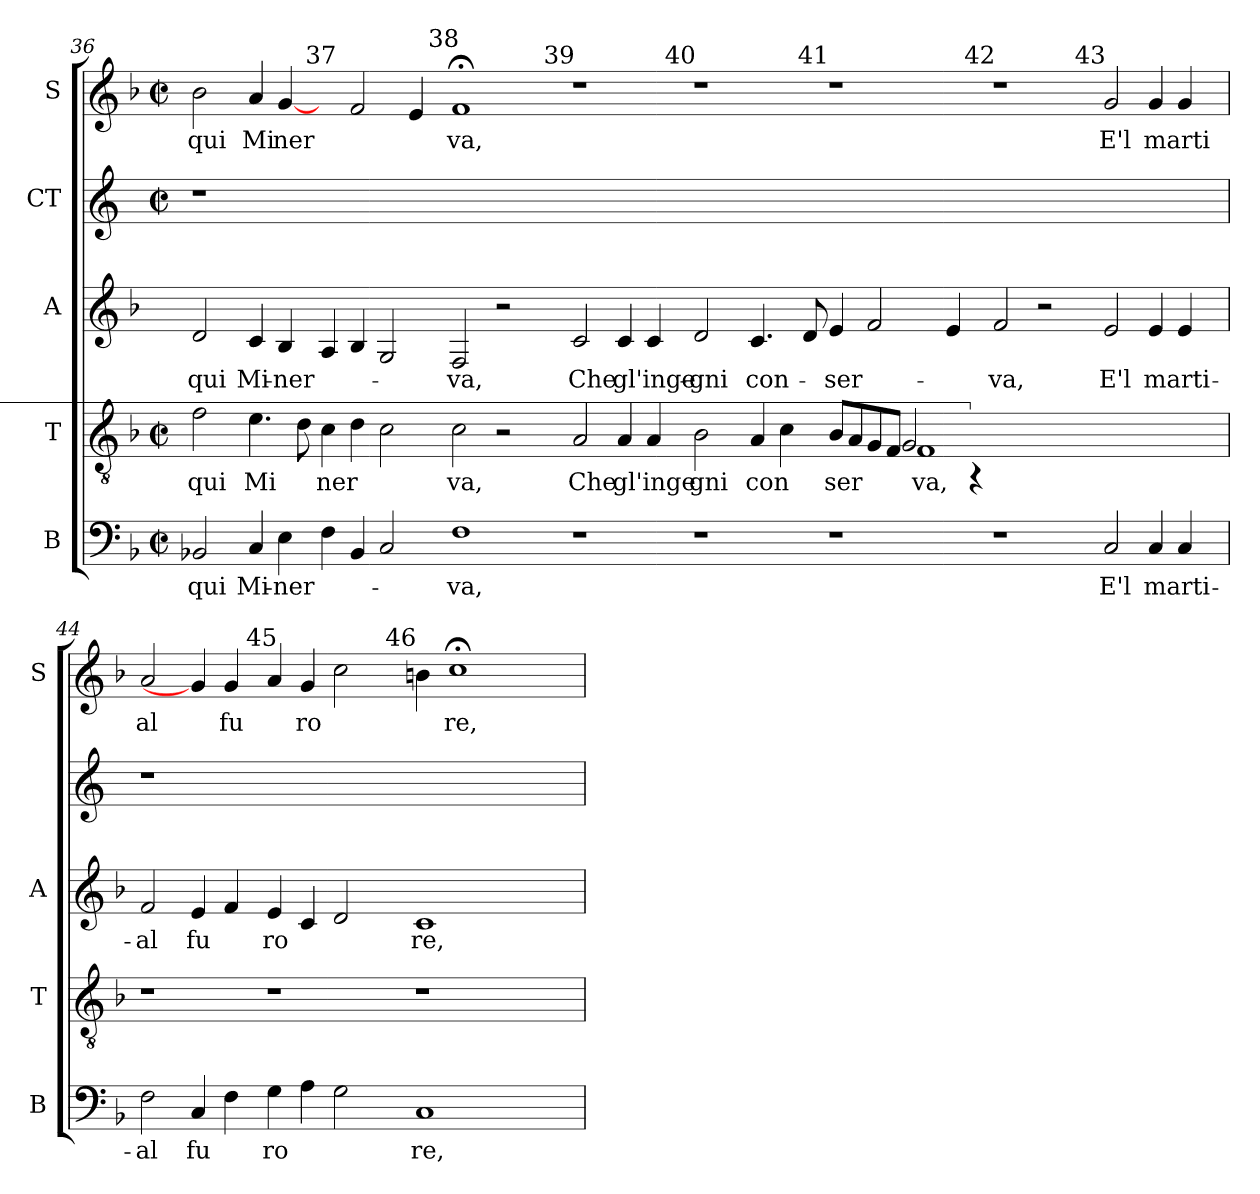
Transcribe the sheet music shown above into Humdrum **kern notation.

**kern	**text	**kern	**text	**kern	**text	**kern	**kern	**text
*part5	*part5	*part4	*part4	*part3	*part3	*part2	*part1	*part1
*staff5	*staff5	*staff4	*staff4	*staff3	*staff3	*staff2	*staff1	*staff1
*I"B	*	*I"T	*	*I"A	*	*I"CT	*I"S	*
*I'B	*	*I'T	*	*I'A	*	*	*I'S	*
!!LO:LB:g=z
*clefF4	*	*clefGv2	*	*clefG2	*	*clefG2	*clefG2	*
*k[b-]	*	*k[b-]	*	*k[b-]	*	*	*k[b-]	*
*F:	*	*F:	*	*F:	*	*	*F:	*
*M2/2	*	*M2/2	*	*	*	*M2/2	*M2/2	*
*met(c|)	*	*met(c|)	*	*	*	*met(c|)	*met(c|)	*
=36	=36	=36	=36	=36	=36	=36	=36	=36
!	!LO:LY:b:cj	!	!LO:LY:b:cj	!	!LO:LY:b:cj	!	!	!LO:LY:b:cj
*	*	*^	*	*	*	*	*^	*
*	*	*	*	*	*	*	*	*	*^	*
*	*	*	*	*	*	*	*	*	*	*^	*
2BB-X/	qui	2f\	4.ryy	qui	2d/	qui	1r	2b-\	2ryy	1...ryy	1ryy	qui
!	!LO:LY:b:cj	!	!	!LO:LY:b	!	!LO:LY:b:cj	!	!	!	!	!	!LO:LY:b:cj
*	*	*v	*v	*	*	*	*	*	*	*	*	*
4C/	Mi-	4.e\	Mi	4c/	Mi-	.	4a/	4ryy	.	.	Mi
!	!LO:LY:b	!	!	!	!LO:LY:b	!	!	!	!	!	!LO:LY:b
4E\	-ner-	.	.	4B-/	-ner-	.	[4g/	8ryy	.	.	ner
.	.	8d\	.	.	.	.	.	32ryy	.	.	.
*	*	*^	*	*	*	*	*	*	*	*	*
!	!	!	!	!	!	!	!	!	!LO:TX:a:t=37	!	!	!
.	.	.	.	.	.	.	.	.	1ryy	.	.	.
!	!	!	!	!LO:LY:b	!	!	!	!	!	!	!	!
*	*	*v	*v	*	*	*	*	*	*	*	*	*
4F\	.	4c\	ner	4A/	.	1%7ryy	4ryy	.	.	1ryy	.
4BB-/	.	4d\	.	4B-/	.	.	2f/	.	.	.	.
2C/	.	2c\	.	2G/	.	.	.	.	.	.	.
.	.	.	.	.	.	.	4e/	.	.	.	.
*	*	*^	*	*	*	*	*	*	*	*	*
!	!	!	!	!	!	!	!	!	!	!LO:TX:a:t=38	!	!
.	.	.	.	.	.	.	.	.	.	1ryy	.	.
.	.	.	.	.	.	.	.	.	1ryy	.	.	.
!	!LO:LY:b:cj	!	!	!LO:LY:b:cj	!	!LO:LY:b:cj	!	!	!	!	!	!LO:LY:b:cj
*	*	*v	*v	*	*	*	*	*	*	*	*	*
1F	-va,	2c\	va,	2F/	-va,	.	1f;<	.	.	2ryy	va,
.	.	2r	.	2r	.	.	.	.	.	4ryy	.
*	*	*^	*	*	*	*	*	*	*	*	*
.	.	.	.	.	.	.	.	.	.	.	16..ryy	.
!	!	!	!	!	!	!	!	!	!	!	!LO:TX:a:t=39	!
.	.	.	.	.	.	.	.	.	.	.	1ryy	.
.	.	.	.	.	.	.	.	.	.	1ryy	.	.
.	.	.	.	.	.	.	.	.	1ryy	.	.	.
!	!	!	!	!LO:LY:b:cj	!	!LO:LY:b:cj	!	!	!	!	!	!
*	*	*v	*v	*	*	*	*	*	*	*	*	*
1r	.	2A/	Che	2c/	Che	.	1r	.	.	.	.
!	!	!	!LO:LY:b:cj	!	!LO:LY:b:cj	!	!	!	!	!	!
.	.	4A/	gl'inge	4c/	gl'inge-	.	.	.	.	.	.
.	.	4A/	.	4c/	.	.	.	.	.	.	.
*	*	*^	*	*	*	*	*	*	*	*	*
!	!	!	!	!	!	!	!	!	!	!	!LO:TX:a:t=40	!
.	.	.	.	.	.	.	.	.	.	.	1ryy	.
.	.	.	.	.	.	.	.	.	.	1ryy	.	.
.	.	.	.	.	.	.	.	.	1ryy	.	.	.
!	!	!	!	!LO:LY:b:cj	!	!LO:LY:b:cj	!	!	!	!	!	!
*	*	*v	*v	*	*	*	*	*	*	*	*	*
1r	.	2B-\	gni	2d/	-gni	.	1r	.	.	.	.
!	!	!	!LO:LY:b	!	!LO:LY:b	!	!	!	!	!	!
.	.	4A/	con	4.c/	con-	.	.	.	.	.	.
.	.	4c\	.	.	.	.	.	.	.	.	.
*	*	*^	*	*	*	*	*	*	*	*	*
!	!	!	!	!	!	!	!	!	!	!	!LO:TX:a:t=41	!
.	.	.	.	.	.	.	.	.	.	.	1ryy	.
*	*	*v	*v	*	*	*	*	*	*	*	*	*
.	.	.	.	8d/	.	.	.	.	1ryy	.	.
*	*	*^	*	*	*	*	*	*	*	*	*
.	.	.	.	.	.	.	.	.	1ryy	.	.	.
!	!	!	!	!LO:LY:b	!	!LO:LY:b	!	!	!	!	!	!
*	*	*v	*v	*	*	*	*	*	*	*	*	*
1r	.	8B-/L	ser	4e/	-ser-	.	1r	.	.	.	.
.	.	8A/	.	.	.	.	.	.	.	.	.
.	.	8G/	.	2f/	.	.	.	.	.	.	.
*	*	*^	*	*	*	*	*	*	*	*	*
.	.	8F/J	2G/	.	.	.	.	.	.	.	.	.
!	!	!	!	!LO:LY:b:cj	!	!	!	!	!	!	!	!
.	.	1F	.	va,	.	.	.	.	.	.	.	.
.	.	.	.	.	4e/	.	.	.	.	.	.	.
!	!	!	!	!	!	!	!	!	!	!	!LO:TX:a:t=42	!
.	.	.	.	.	.	.	.	.	.	.	1ryy	.
!	!	!	!LO:N:vis=1	!	!	!	!	!	!	!	!	!
.	.	.	8%17r	.	.	.	.	.	.	1ryy	.	.
.	.	.	.	.	.	.	.	.	1ryy	.	.	.
!	!	!	!	!	!	!LO:LY:b:cj	!	!	!	!	!	!
1r	.	.	.	.	2f/	-va,	.	1r	.	.	.	.
.	.	1.ryy	.	.	2r	.	.	.	.	.	.	.
!	!	!	!	!	!	!	!	!	!	!	!LO:TX:a:t=43	!
.	.	.	.	.	.	.	.	.	.	.	1ryy	.
.	.	.	.	.	.	.	.	.	.	1ryy	.	.
.	.	.	.	.	.	.	.	.	1ryy	.	.	.
!	!LO:LY:b:cj	!	!	!	!	!LO:LY:b:cj	!	!	!	!	!	!LO:LY:b:cj
2C/	E'l	.	.	.	2e/	E'l	.	2g/	.	.	.	E'l
!	!LO:LY:b:cj	!	!	!	!	!LO:LY:b:cj	!	!	!	!	!	!LO:LY:b:cj
4C/	marti-	.	.	.	4e/	marti-	.	4g/	.	.	.	marti
4C/	.	.	.	.	4e/	.	.	4g/	.	.	.	.
.	.	.	.	.	.	.	.	.	.	.	8ryy	.
.	.	.	.	.	.	.	.	.	.	8ryy	.	.
.	.	.	.	.	.	.	.	.	16.ryy	.	.	.
.	.	.	.	.	.	.	.	.	.	.	64ryy	.
!!LO:LB:g=z
=44	=44	=44	=44	=44	=44	=44	=44	=44	=44	=44	=44	=44
!	!LO:LY:b:cj	!	!	!	!	!LO:LY:b:cj	!	!	!	!	!	!LO:LY:b:cj
*	*	*v	*v	*	*	*	*	*	*	*v	*v	*
2F\	-al	1r	.	2f/	-al	1r	2a/	2..ryy	1ryy	al
!	!LO:LY:b:cj	!	!	!	!LO:LY:b:cj	!	!	!	!	!
4C/	fu	.	.	4e/	fu	.	4g/]	.	.	.
!	!	!	!	!	!	!	!	!	!	!LO:LY:b:cj
4F\	.	.	.	4f/	.	.	4g/	.	.	fu
!	!	!	!	!	!	!	!	!LO:TX:a:t=45	!	!
.	.	.	.	.	.	.	.	1ryy	.	.
!	!LO:LY:b:cj	!	!	!	!LO:LY:b:cj	!	!	!	!	!
4G\	ro	1r	.	4e/	ro	0ryy	4a/	.	2ryy	.
!	!	!	!	!	!	!	!	!	!	!LO:LY:b:cj
4A\	.	.	.	4c/	.	.	4g/	.	.	ro
2G\	.	.	.	2d/	.	.	2cc\	.	4ryy	.
.	.	.	.	.	.	.	.	.	16.ryy	.
!	!	!	!	!	!	!	!	!	!LO:TX:a:t=46	!
.	.	.	.	.	.	.	.	.	1ryy	.
.	.	.	.	.	.	.	.	1ryy	.	.
!	!LO:LY:b:cj	!	!	!	!LO:LY:b:cj	!	!	!	!	!
1C	re,	1r	.	1c	re,	.	4b\	.	.	.
!	!	!	!	!	!	!	!	!	!	!LO:LY:b:cj
.	.	.	.	.	.	.	1cc;<	.	.	re,
.	.	.	.	.	.	.	.	.	4ryy	.
.	.	.	.	.	.	.	.	4.ryy	.	.
4ryy	.	4ryy	.	4ryy	.	4ryy	.	.	.	.
.	.	.	.	.	.	.	.	.	8ryy	.
.	.	.	.	.	.	.	.	.	32ryy	.
*	*	*	*	*	*	*	*v	*v	*v	*
=	=	=	=	=	=	=	=	=
*-	*-	*-	*-	*-	*-	*-	*-	*-
